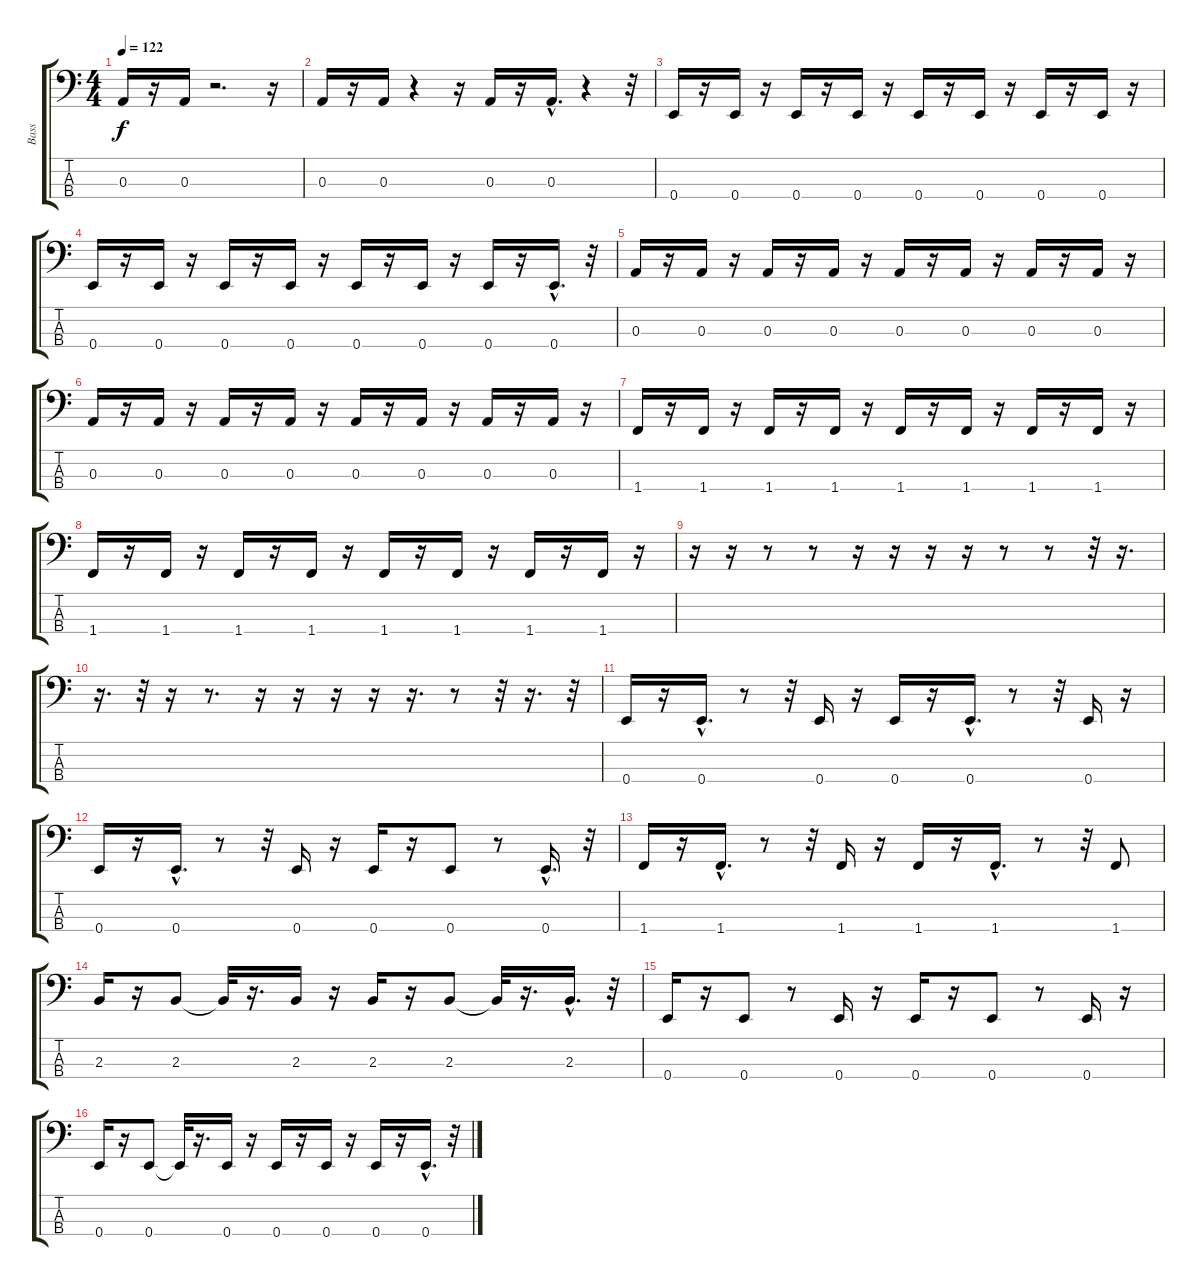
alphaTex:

\track ("Bass" "Bass") {instrument fretlessbass}
\staff {score tabs}
\tuning (G2 D2 A1 E1) {hide}
\ts (4 4)
\tempo 122
\clef f4
\ks c
0.3.16{dy f} r.16 0.3.16 r.2{d} r.16 |
0.3.16 r.16 0.3.16 r.4 r.16 0.3.16 r.16 0.3{hac}.16{d} r.4 r.32 |
0.4.16 r.16 0.4.16 r.16 0.4.16 r.16 0.4.16 r.16 0.4.16 r.16 0.4.16 r.16 0.4.16 r.16 0.4.16 r.16 |
0.4.16 r.16 0.4.16 r.16 0.4.16 r.16 0.4.16 r.16 0.4.16 r.16 0.4.16 r.16 0.4.16 r.16 0.4{hac}.16{d} r.32 |
0.3.16 r.16 0.3.16 r.16 0.3.16 r.16 0.3.16 r.16 0.3.16 r.16 0.3.16 r.16 0.3.16 r.16 0.3.16 r.16 |
0.3.16 r.16 0.3.16 r.16 0.3.16 r.16 0.3.16 r.16 0.3.16 r.16 0.3.16 r.16 0.3.16 r.16 0.3.16 r.16 |
1.4.16 r.16 1.4.16 r.16 1.4.16 r.16 1.4.16 r.16 1.4.16 r.16 1.4.16 r.16 1.4.16 r.16 1.4.16 r.16 |
1.4.16 r.16 1.4.16 r.16 1.4.16 r.16 1.4.16 r.16 1.4.16 r.16 1.4.16 r.16 1.4.16 r.16 1.4.16 r.16 |
r.16 r.16 r.8 r.8 r.16 r.16 r.16 r.16 r.8 r.8 r.32 r.16{d} |
r.16{d} r.32 r.16 r.8{d} r.16 r.16 r.16 r.16 r.16{d} r.8 r.32 r.16{d} r.32 |
0.4.16 r.16 0.4{hac}.16{d} r.8 r.32 0.4.16 r.16 0.4.16 r.16 0.4{hac}.16{d} r.8 r.32 0.4.16 r.16 |
0.4.16 r.16 0.4{hac}.16{d} r.8 r.32 0.4.16 r.16 0.4.16 r.16 0.4.8 r.8 0.4{hac}.16{d} r.32 |
1.4.16 r.16 1.4{hac}.16{d} r.8 r.32 1.4.16 r.16 1.4.16 r.16 1.4{hac}.16{d} r.8 r.32 1.4.8 |
2.3.16 r.16 2.3.8 2.3{t}.32 r.16{d} 2.3.16 r.16 2.3.16 r.16 2.3.8 2.3{t}.32 r.16{d} 2.3{hac}.16{d} r.32 |
0.4.16 r.16 0.4.8 r.8 0.4.16 r.16 0.4.16 r.16 0.4.8 r.8 0.4.16 r.16 |
0.4.16 r.16 0.4.8 0.4{t}.32 r.16{d} 0.4.16 r.16 0.4.16 r.16 0.4.16 r.16 0.4.16 r.16 0.4{hac}.16{d} r.32
